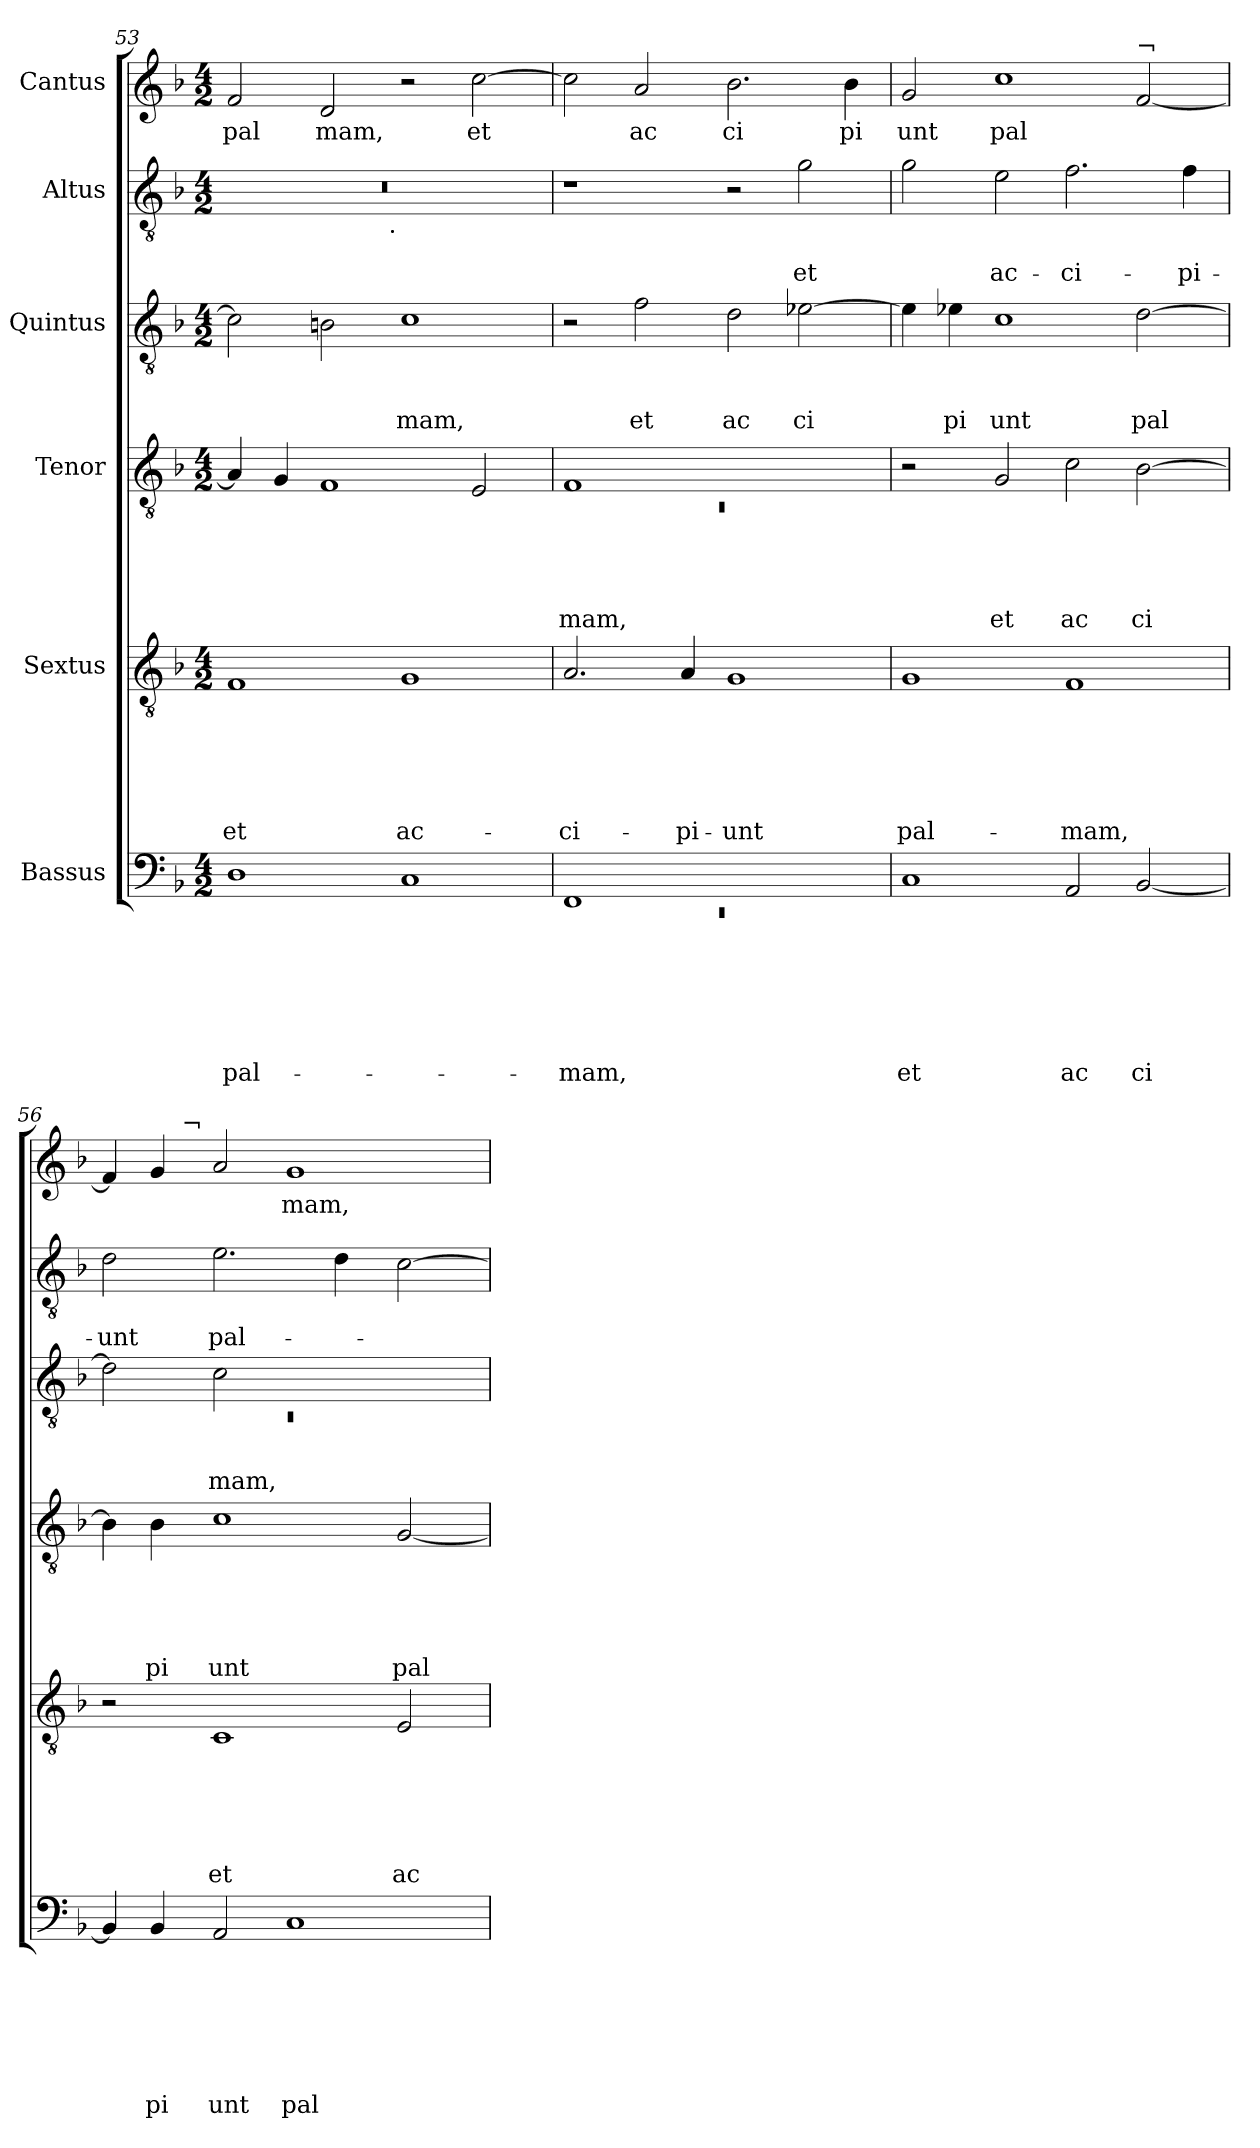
**kern	**text	**text	**text	**text	**text	**text	**text	**kern	**text	**text	**text	**text	**text	**text	**kern	**text	**text	**text	**text	**text	**kern	**text	**text	**text	**kern	**text	**text	**kern	**text
*part6	*part6	*part6	*part6	*part6	*part6	*part6	*part6	*part5	*part5	*part5	*part5	*part5	*part5	*part5	*part4	*part4	*part4	*part4	*part4	*part4	*part3	*part3	*part3	*part3	*part2	*part2	*part2	*part1	*part1
*staff6	*staff6	*staff6	*staff6	*staff6	*staff6	*staff6	*staff6	*staff5	*staff5	*staff5	*staff5	*staff5	*staff5	*staff5	*staff4	*staff4	*staff4	*staff4	*staff4	*staff4	*staff3	*staff3	*staff3	*staff3	*staff2	*staff2	*staff2	*staff1	*staff1
*I"Bassus	*	*	*	*	*	*	*	*I"Sextus	*	*	*	*	*	*	*I"Tenor	*	*	*	*	*	*I"Quintus	*	*	*	*I"Altus	*	*	*I"Cantus	*
*clefF4	*	*	*	*	*	*	*	*clefGv2	*	*	*	*	*	*	*clefGv2	*	*	*	*	*	*clefGv2	*	*	*	*clefGv2	*	*	*clefG2	*
*k[b-]	*	*	*	*	*	*	*	*k[b-]	*	*	*	*	*	*	*k[b-]	*	*	*	*	*	*k[b-]	*	*	*	*k[b-]	*	*	*k[b-]	*
*F:	*	*	*	*	*	*	*	*F:	*	*	*	*	*	*	*F:	*	*	*	*	*	*F:	*	*	*	*F:	*	*	*F:	*
*M4/2	*	*	*	*	*	*	*	*M4/2	*	*	*	*	*	*	*M4/2	*	*	*	*	*	*M4/2	*	*	*	*M4/2	*	*	*M4/2	*
=53	=53	=53	=53	=53	=53	=53	=53	=53	=53	=53	=53	=53	=53	=53	=53	=53	=53	=53	=53	=53	=53	=53	=53	=53	=53	=53	=53	=53	=53
!	!	!	!	!	!	!	!LO:LY:b	!	!	!	!	!	!	!LO:LY:b	!	!	!	!	!	!	!	!	!	!	!	!	!	!	!LO:LY:b
*	*	*	*	*	*	*	*	*	*	*	*	*	*	*	*	*	*	*	*	*	*	*	*	*	*^	*	*	*	*
1D	.	.	.	.	.	.	pal-	1F	.	.	.	.	.	et	4A/]	.	.	.	.	.	2c\]	.	.	.	0r	2ryy	.	.	2f/	pal
.	.	.	.	.	.	.	.	.	.	.	.	.	.	.	4G/	.	.	.	.	.	.	.	.	.	.	.	.	.	.	.
!	!	!	!	!	!	!	!	!	!	!	!	!	!	!	!	!	!	!	!	!	!	!	!	!	!	!	!	!	!	!LO:LY:b
.	.	.	.	.	.	.	.	.	.	.	.	.	.	.	1F	.	.	.	.	.	2B\	.	.	.	.	4...ryy	.	.	2d/	mam,
!	!	!	!	!	!	!	!	!	!	!	!	!	!	!	!	!	!	!	!	!	!	!	!	!	!	!LO:TX:b:t=.	!	!	!	!
.	.	.	.	.	.	.	.	.	.	.	.	.	.	.	.	.	.	.	.	.	.	.	.	.	.	1ryy	.	.	.	.
!	!	!	!	!	!	!	!	!	!	!	!	!	!	!LO:LY:b	!	!	!	!	!	!	!	!	!	!LO:LY:b	!	!	!	!	!	!
1C	.	.	.	.	.	.	.	1G	.	.	.	.	.	ac-	.	.	.	.	.	.	1c	.	.	mam,	.	.	.	.	2r	.
!	!	!	!	!	!	!	!	!	!	!	!	!	!	!	!	!	!	!	!	!	!	!	!	!	!	!	!	!	!	!LO:LY:b
.	.	.	.	.	.	.	.	.	.	.	.	.	.	.	2E/	.	.	.	.	.	.	.	.	.	.	.	.	.	[>2cc\	et
.	.	.	.	.	.	.	.	.	.	.	.	.	.	.	.	.	.	.	.	.	.	.	.	.	.	32ryy	.	.	.	.
=54	=54	=54	=54	=54	=54	=54	=54	=54	=54	=54	=54	=54	=54	=54	=54	=54	=54	=54	=54	=54	=54	=54	=54	=54	=54	=54	=54	=54	=54	=54
*^	*	*	*	*	*	*	*	*	*	*	*	*	*	*	*^	*	*	*	*	*	*	*	*	*	*	*	*	*	*	*
!	!LO:N:vis=1	!	!	!	!	!	!	!LO:LY:b	!	!	!	!	!	!	!LO:LY:b	!	!LO:N:vis=1	!	!	!	!	!LO:LY:b	!	!	!	!	!	!	!	!	!	!
*	*	*	*	*	*	*	*	*	*	*	*	*	*	*	*	*	*	*	*	*	*	*	*	*	*	*	*v	*v	*	*	*	*
1FF	0rEE	.	.	.	.	.	.	-mam,	2.A/	.	.	.	.	.	-ci-	1F	0rC	.	.	.	.	mam,	2r	.	.	.	1r	.	.	2cc\]	.
!	!	!	!	!	!	!	!	!	!	!	!	!	!	!	!	!	!	!	!	!	!	!	!	!	!	!LO:LY:b	!	!	!	!	!LO:LY:b
.	.	.	.	.	.	.	.	.	.	.	.	.	.	.	.	.	.	.	.	.	.	.	2f\	.	.	et	.	.	.	2a/	ac
!	!	!	!	!	!	!	!	!	!	!	!	!	!	!	!LO:LY:b	!	!	!	!	!	!	!	!	!	!	!	!	!	!	!	!
.	.	.	.	.	.	.	.	.	4A/	.	.	.	.	.	-pi-	.	.	.	.	.	.	.	.	.	.	.	.	.	.	.	.
!	!	!	!	!	!	!	!	!	!	!	!	!	!	!	!LO:LY:b	!	!	!	!	!	!	!	!	!	!	!LO:LY:b	!	!	!	!	!LO:LY:b
1ryy	.	.	.	.	.	.	.	.	1G	.	.	.	.	.	-unt	1ryy	.	.	.	.	.	.	2d\	.	.	ac	2r	.	.	2.b-\	ci
!	!	!	!	!	!	!	!	!	!	!	!	!	!	!	!	!	!	!	!	!	!	!	!	!	!	!LO:LY:b	!	!	!LO:LY:b	!	!
.	.	.	.	.	.	.	.	.	.	.	.	.	.	.	.	.	.	.	.	.	.	.	[<2e-X\	.	.	ci	2g\	.	et	.	.
!	!	!	!	!	!	!	!	!	!	!	!	!	!	!	!	!	!	!	!	!	!	!	!	!	!	!	!	!	!	!	!LO:LY:b
.	.	.	.	.	.	.	.	.	.	.	.	.	.	.	.	.	.	.	.	.	.	.	.	.	.	.	.	.	.	4b-\	pi
*v	*v	*	*	*	*	*	*	*	*	*	*	*	*	*	*	*v	*v	*	*	*	*	*	*	*	*	*	*	*	*	*	*
!!LO:LB:g=z
=55	=55	=55	=55	=55	=55	=55	=55	=55	=55	=55	=55	=55	=55	=55	=55	=55	=55	=55	=55	=55	=55	=55	=55	=55	=55	=55	=55	=55	=55
!	!	!	!	!	!	!	!LO:LY:b	!	!	!	!	!	!	!LO:LY:b	!	!	!	!	!	!	!	!	!	!	!	!	!	!	!LO:LY:b
1C	.	.	.	.	.	.	et	1G	.	.	.	.	.	pal-	2r	.	.	.	.	.	4e-\]	.	.	.	2g\	.	.	2g/	unt
!	!	!	!	!	!	!	!	!	!	!	!	!	!	!	!	!	!	!	!	!	!	!	!	!LO:LY:b	!	!	!	!	!
.	.	.	.	.	.	.	.	.	.	.	.	.	.	.	.	.	.	.	.	.	4e-X\	.	.	pi	.	.	.	.	.
!	!	!	!	!	!	!	!	!	!	!	!	!	!	!	!	!	!	!	!	!LO:LY:b	!	!	!	!LO:LY:b	!	!	!LO:LY:b	!	!LO:LY:b
.	.	.	.	.	.	.	.	.	.	.	.	.	.	.	2G/	.	.	.	.	et	1c	.	.	unt	2e\	.	ac-	1cc	pal
!	!	!	!	!	!	!	!LO:LY:b	!	!	!	!	!	!	!LO:LY:b	!	!	!	!	!	!LO:LY:b	!	!	!	!	!	!	!LO:LY:b	!	!
2AA/	.	.	.	.	.	.	ac	1F	.	.	.	.	.	-mam,	2c\	.	.	.	.	ac	.	.	.	.	2.f\	.	-ci-	.	.
!	!	!	!	!	!	!	!	!	!	!	!	!	!	!	!	!	!	!	!	!	!	!	!	!	!	!	!	!LO:TX:a:t=¬	!
!	!	!	!	!	!	!	!LO:LY:b	!	!	!	!	!	!	!	!	!	!	!	!	!LO:LY:b	!	!	!	!LO:LY:b	!	!	!	!	!
[<2BB-/	.	.	.	.	.	.	ci	.	.	.	.	.	.	.	[>2B-\	.	.	.	.	ci	[>2d\	.	.	pal	.	.	.	[<2f/	.
!	!	!	!	!	!	!	!	!	!	!	!	!	!	!	!	!	!	!	!	!	!	!	!	!	!	!	!LO:LY:b	!	!
.	.	.	.	.	.	.	.	.	.	.	.	.	.	.	.	.	.	.	.	.	.	.	.	.	4f\	.	-pi-	.	.
=56	=56	=56	=56	=56	=56	=56	=56	=56	=56	=56	=56	=56	=56	=56	=56	=56	=56	=56	=56	=56	=56	=56	=56	=56	=56	=56	=56	=56	=56
*	*	*	*	*	*	*	*	*	*	*	*	*	*	*	*	*	*	*	*	*	*^	*	*	*	*	*	*	*	*
!	!	!	!	!	!	!	!	!	!	!	!	!	!	!	!	!	!	!	!	!	!	!LO:N:vis=1	!	!	!	!	!	!LO:LY:b	!	!
*	*	*	*	*	*	*	*	*	*	*	*	*	*	*	*	*	*	*	*	*	*	*	*	*	*	*	*	*	*^	*
4BB-/]	.	.	.	.	.	.	.	2r	.	.	.	.	.	.	4B-\]	.	.	.	.	.	2d\]	0rC	.	.	.	2d\	.	-unt	4f/]	4.ryy	.
!	!	!	!	!	!	!	!LO:LY:b	!	!	!	!	!	!	!	!	!	!	!	!	!LO:LY:b	!	!	!	!	!	!	!	!	!	!	!
4BB-/	.	.	.	.	.	.	pi	.	.	.	.	.	.	.	4B-\	.	.	.	.	pi	.	.	.	.	.	.	.	.	4g/	.	.
!	!	!	!	!	!	!	!	!	!	!	!	!	!	!	!	!	!	!	!	!	!	!	!	!	!	!	!	!	!	!LO:TX:a:t=¬	!
.	.	.	.	.	.	.	.	.	.	.	.	.	.	.	.	.	.	.	.	.	.	.	.	.	.	.	.	.	.	1ryy	.
!	!	!	!	!	!	!	!LO:LY:b	!	!	!	!	!	!	!LO:LY:b	!	!	!	!	!	!LO:LY:b	!	!	!	!	!LO:LY:b	!	!	!LO:LY:b	!	!	!
2AA/	.	.	.	.	.	.	unt	1C	.	.	.	.	.	et	1c	.	.	.	.	unt	2c\	.	.	.	mam,	2.e\	.	pal-	2a/	.	.
!	!	!	!	!	!	!	!LO:LY:b	!	!	!	!	!	!	!	!	!	!	!	!	!	!	!	!	!	!	!	!	!	!	!	!LO:LY:b
1C	.	.	.	.	.	.	pal	.	.	.	.	.	.	.	.	.	.	.	.	.	1ryy	.	.	.	.	.	.	.	1g	.	mam,
.	.	.	.	.	.	.	.	.	.	.	.	.	.	.	.	.	.	.	.	.	.	.	.	.	.	4d\	.	.	.	.	.
.	.	.	.	.	.	.	.	.	.	.	.	.	.	.	.	.	.	.	.	.	.	.	.	.	.	.	.	.	.	2ryy	.
!	!	!	!	!	!	!	!	!	!	!	!	!	!	!LO:LY:b	!	!	!	!	!	!LO:LY:b	!	!	!	!	!	!	!	!	!	!	!
.	.	.	.	.	.	.	.	2E/	.	.	.	.	.	ac-	[<2G/	.	.	.	.	pal	.	.	.	.	.	[>2c\	.	.	.	.	.
.	.	.	.	.	.	.	.	.	.	.	.	.	.	.	.	.	.	.	.	.	.	.	.	.	.	.	.	.	.	8ryy	.
*	*	*	*	*	*	*	*	*	*	*	*	*	*	*	*	*	*	*	*	*	*v	*v	*	*	*	*	*	*	*v	*v	*
=	=	=	=	=	=	=	=	=	=	=	=	=	=	=	=	=	=	=	=	=	=	=	=	=	=	=	=	=	=
*-	*-	*-	*-	*-	*-	*-	*-	*-	*-	*-	*-	*-	*-	*-	*-	*-	*-	*-	*-	*-	*-	*-	*-	*-	*-	*-	*-	*-	*-
